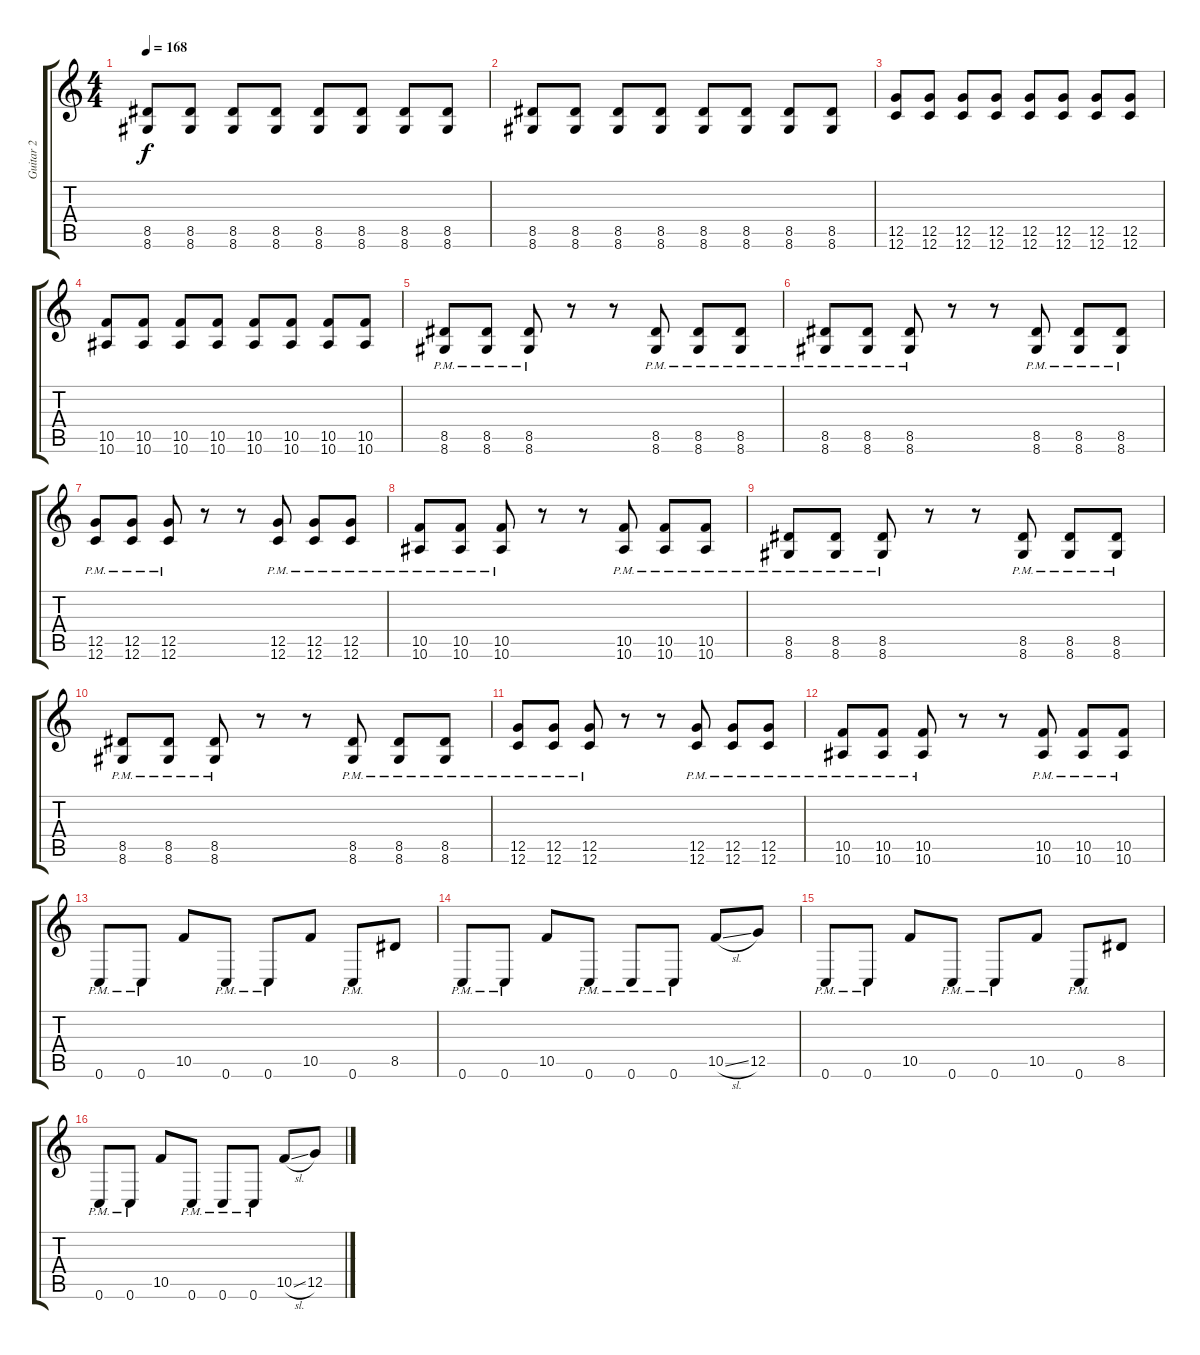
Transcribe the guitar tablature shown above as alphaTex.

\track ("Guitar 2" "Guitar 2") {instrument distortionguitar}
\staff {score tabs}
\tuning (D4 A3 F3 C3 G2 C2) {hide}
\ts (4 4)
\tempo 168
\clef g2
\ks c
(8.5 8.6).8{dy f} (8.5 8.6).8 (8.5 8.6).8 (8.5 8.6).8 (8.5 8.6).8 (8.5 8.6).8 (8.5 8.6).8 (8.5 8.6).8 |
(8.5 8.6).8 (8.5 8.6).8 (8.5 8.6).8 (8.5 8.6).8 (8.5 8.6).8 (8.5 8.6).8 (8.5 8.6).8 (8.5 8.6).8 |
(12.5 12.6).8 (12.5 12.6).8 (12.5 12.6).8 (12.5 12.6).8 (12.5 12.6).8 (12.5 12.6).8 (12.5 12.6).8 (12.5 12.6).8 |
(10.5 10.6).8 (10.5 10.6).8 (10.5 10.6).8 (10.5 10.6).8 (10.5 10.6).8 (10.5 10.6).8 (10.5 10.6).8 (10.5 10.6).8 |
(8.5{pm} 8.6{pm}).8 (8.5{pm} 8.6{pm}).8 (8.5{pm} 8.6{pm}).8 r.8 r.8 (8.5{pm} 8.6{pm}).8 (8.5{pm} 8.6{pm}).8 (8.5{pm} 8.6{pm}).8 |
(8.5{pm} 8.6{pm}).8 (8.5{pm} 8.6{pm}).8 (8.5{pm} 8.6{pm}).8 r.8 r.8 (8.5{pm} 8.6{pm}).8 (8.5{pm} 8.6{pm}).8 (8.5{pm} 8.6{pm}).8 |
(12.5{pm} 12.6{pm}).8 (12.5{pm} 12.6{pm}).8 (12.5{pm} 12.6{pm}).8 r.8 r.8 (12.5{pm} 12.6{pm}).8 (12.5{pm} 12.6{pm}).8 (12.5{pm} 12.6{pm}).8 |
(10.5{pm} 10.6{pm}).8 (10.5{pm} 10.6{pm}).8 (10.5{pm} 10.6{pm}).8 r.8 r.8 (10.5{pm} 10.6{pm}).8 (10.5{pm} 10.6{pm}).8 (10.5{pm} 10.6{pm}).8 |
(8.5{pm} 8.6{pm}).8 (8.5{pm} 8.6{pm}).8 (8.5{pm} 8.6{pm}).8 r.8 r.8 (8.5{pm} 8.6{pm}).8 (8.5{pm} 8.6{pm}).8 (8.5{pm} 8.6{pm}).8 |
(8.5{pm} 8.6{pm}).8 (8.5{pm} 8.6{pm}).8 (8.5{pm} 8.6{pm}).8 r.8 r.8 (8.5{pm} 8.6{pm}).8 (8.5{pm} 8.6{pm}).8 (8.5{pm} 8.6{pm}).8 |
(12.5{pm} 12.6{pm}).8 (12.5{pm} 12.6{pm}).8 (12.5{pm} 12.6{pm}).8 r.8 r.8 (12.5{pm} 12.6{pm}).8 (12.5{pm} 12.6{pm}).8 (12.5{pm} 12.6{pm}).8 |
(10.5{pm} 10.6{pm}).8 (10.5{pm} 10.6{pm}).8 (10.5{pm} 10.6{pm}).8 r.8 r.8 (10.5{pm} 10.6{pm}).8 (10.5{pm} 10.6{pm}).8 (10.5{pm} 10.6{pm}).8 |
0.6{pm}.8 0.6{pm}.8 10.5.8 0.6{pm}.8 0.6{pm}.8 10.5.8 0.6{pm}.8 8.5.8 |
0.6{pm}.8 0.6{pm}.8 10.5.8 0.6{pm}.8 0.6{pm}.8 0.6{pm}.8 10.5{sl}.8 12.5.8 |
0.6{pm}.8 0.6{pm}.8 10.5.8 0.6{pm}.8 0.6{pm}.8 10.5.8 0.6{pm}.8 8.5.8 |
0.6{pm}.8 0.6{pm}.8 10.5.8 0.6{pm}.8 0.6{pm}.8 0.6{pm}.8 10.5{sl}.8 12.5.8
